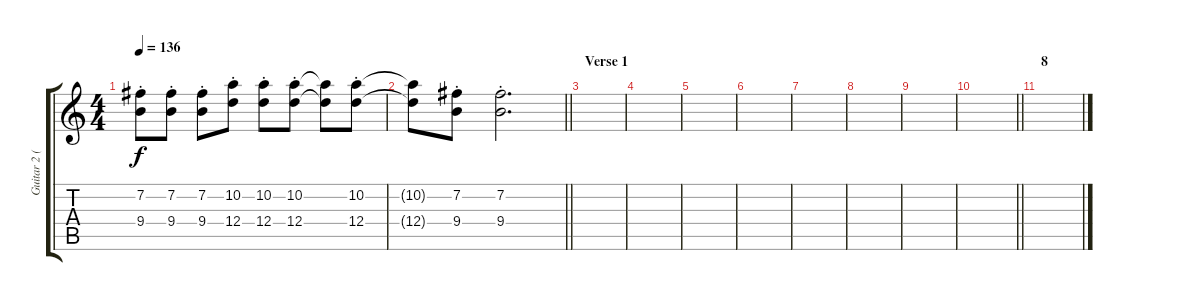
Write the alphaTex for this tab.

\track ("Guitar 2 (You)" "Guitar 2 (") {instrument overdrivenguitar}
\staff {score tabs}
\tuning (E4 B3 G3 D3 A2 E2) {hide}
\ts (4 4)
\tempo 136
\clef g2
\ks c
(7.2{st} 9.4{st}).8{dy f} (7.2{st} 9.4{st}).8 (7.2{st} 9.4{st}).8 (10.2{st} 12.4{st}).8 (10.2{st} 12.4{st}).8 (10.2{st} 12.4{st}).8 (10.2{t} 12.4{t}).8 (10.2{st} 12.4{st}).8 |
\barLineRight lightlight
(10.2{t} 12.4{t}).8 (7.2{st} 9.4{st}).8 (7.2{st} 9.4{st}).2{d} |
\section ("" "Verse 1")
|
|
|
|
|
|
|
\barLineRight lightlight
|
\section ("" "8")
